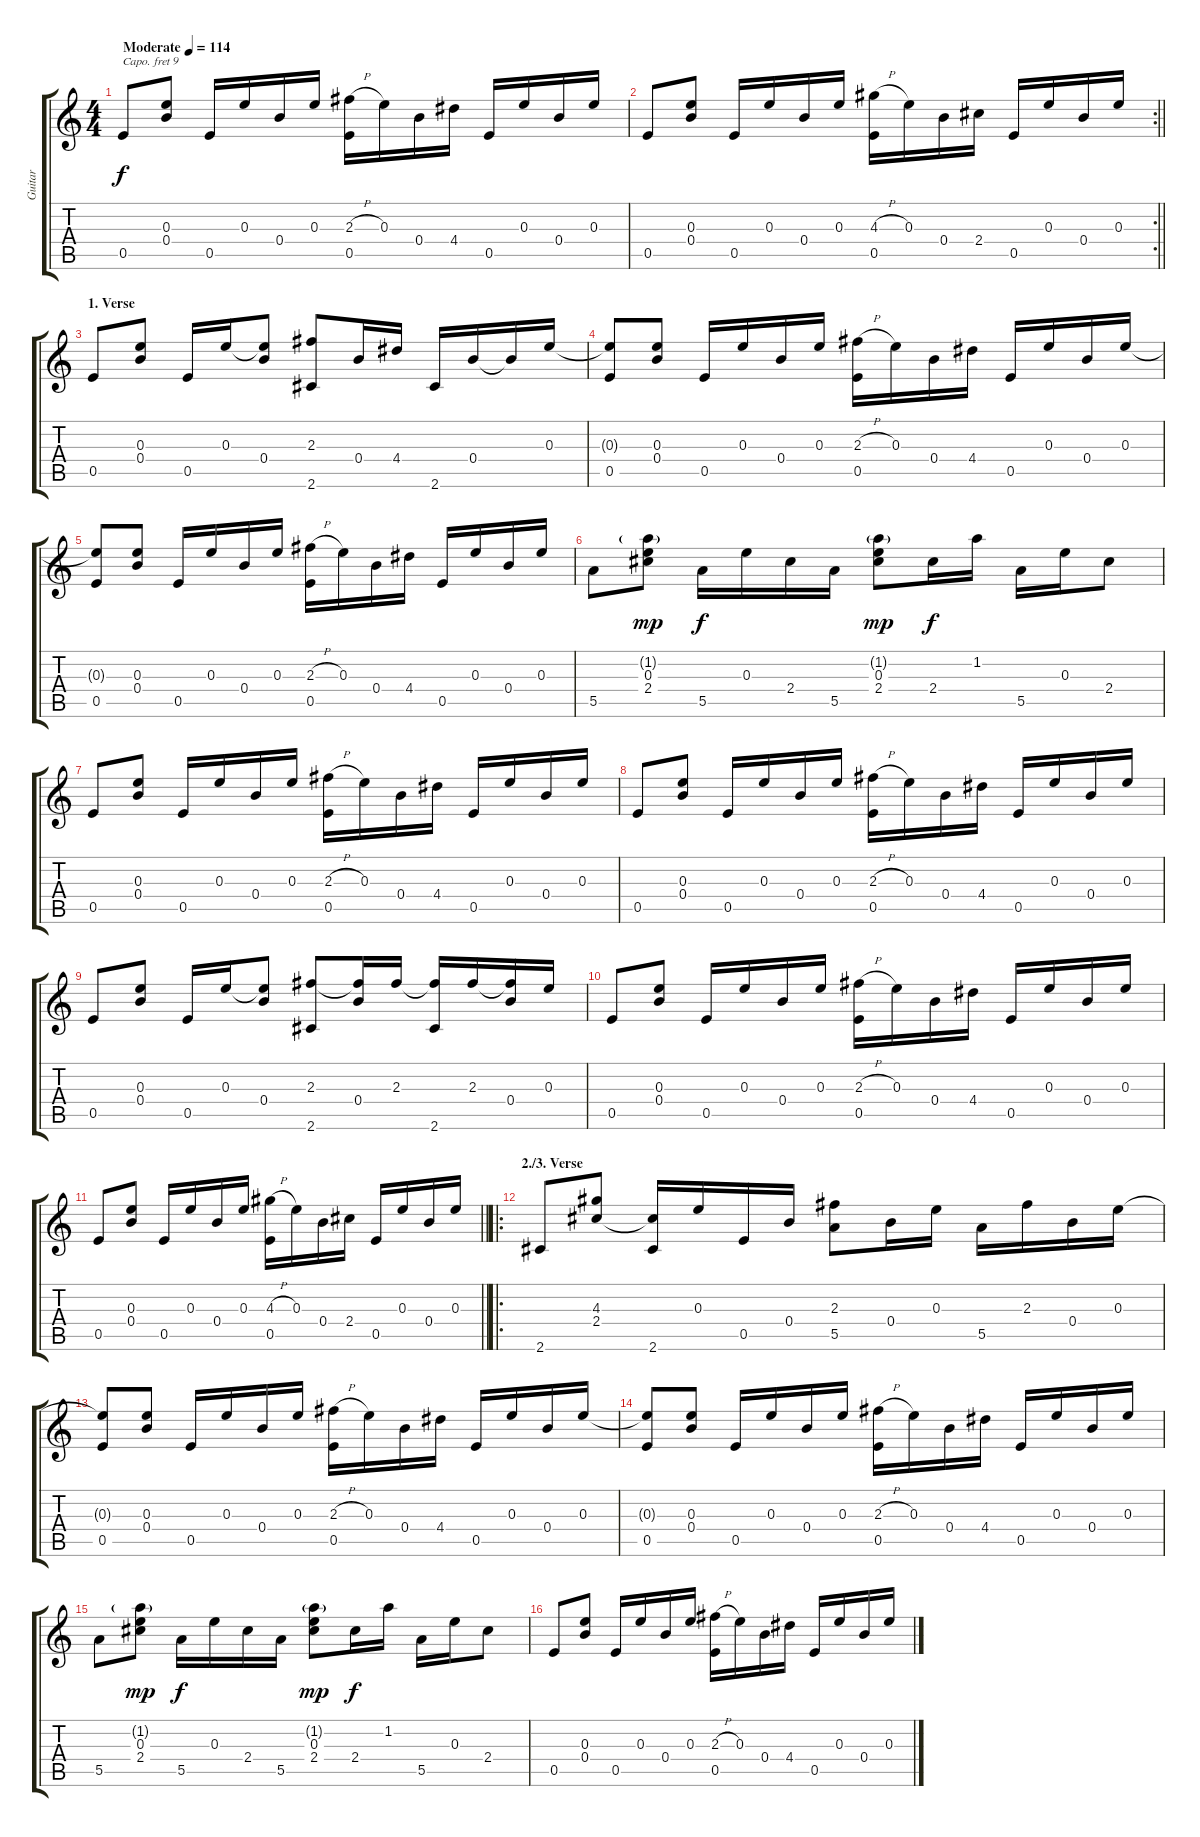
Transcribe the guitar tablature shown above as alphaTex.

\track ("Guitar" "Guitar") {instrument acousticguitarsteel bank 127}
\staff {score tabs}
\capo 9
\tuning (D4 B3 G3 D3 G2 D2) {hide}
\ts (4 4)
\tempo (114 "Moderate")
\clef g2
\ks c
0.5.8{dy f instrument acousticguitarsteel} (0.3 0.4).8 0.5.16 0.3.16 0.4.16 0.3.16 (2.3{h} 0.5).16 0.3.16 0.4.16 4.4.16 0.5.16 0.3.16 0.4.16 0.3.16 |
\rc 2
\barLineRight lightlight
0.5.8 (0.3 0.4).8 0.5.16 0.3.16 0.4.16 0.3.16 (4.3{h} 0.5).16 0.3.16 0.4.16 2.4.16 0.5.16 0.3.16 0.4.16 0.3.16 |
\section ("" "1. Verse")
0.5.8 (0.3 0.4).8 0.5.16 0.3.16 (0.3{t} 0.4).8 (2.3 2.6).8 0.4.16 4.4.16 2.6.16 0.4.16 0.4{t}.16 0.3.16 |
(0.3{t} 0.5).8 (0.3 0.4).8 0.5.16 0.3.16 0.4.16 0.3.16 (2.3{h} 0.5).16 0.3.16 0.4.16 4.4.16 0.5.16 0.3.16 0.4.16 0.3.16 |
(0.3{t} 0.5).8 (0.3 0.4).8 0.5.16 0.3.16 0.4.16 0.3.16 (2.3{h} 0.5).16 0.3.16 0.4.16 4.4.16 0.5.16 0.3.16 0.4.16 0.3.16 |
5.5.8 (1.2{g} 0.3 2.4).8{dy mp} 5.5.16{dy f} 0.3.16 2.4.16 5.5.16 (1.2{g} 0.3 2.4).8{dy mp} 2.4.16{dy f} 1.2.16 5.5.16 0.3.16 2.4.8 |
0.5.8 (0.3 0.4).8 0.5.16 0.3.16 0.4.16 0.3.16 (2.3{h} 0.5).16 0.3.16 0.4.16 4.4.16 0.5.16 0.3.16 0.4.16 0.3.16 |
0.5.8 (0.3 0.4).8 0.5.16 0.3.16 0.4.16 0.3.16 (2.3{h} 0.5).16 0.3.16 0.4.16 4.4.16 0.5.16 0.3.16 0.4.16 0.3.16 |
0.5.8 (0.3 0.4).8 0.5.16 0.3.16 (0.3{t} 0.4).8 (2.3 2.6).8 (2.3{t} 0.4).16 2.3.16 (2.3{t} 2.6).16 2.3.16 (2.3{t} 0.4).16 0.3.16 |
0.5.8 (0.3 0.4).8 0.5.16 0.3.16 0.4.16 0.3.16 (2.3{h} 0.5).16 0.3.16 0.4.16 4.4.16 0.5.16 0.3.16 0.4.16 0.3.16 |
\barLineRight lightlight
0.5.8 (0.3 0.4).8 0.5.16 0.3.16 0.4.16 0.3.16 (4.3{h} 0.5).16 0.3.16 0.4.16 2.4.16 0.5.16 0.3.16 0.4.16 0.3.16 |
\ro
\section ("" "2./3. Verse")
2.6.8 (4.3 2.4).8 (2.4{t} 2.6).16 0.3.16 0.5.16 0.4.16 (2.3 5.5).8 0.4.16 0.3.16 5.5.16 2.3.16 0.4.16 0.3.16 |
(0.3{t} 0.5).8 (0.3 0.4).8 0.5.16 0.3.16 0.4.16 0.3.16 (2.3{h} 0.5).16 0.3.16 0.4.16 4.4.16 0.5.16 0.3.16 0.4.16 0.3.16 |
(0.3{t} 0.5).8 (0.3 0.4).8 0.5.16 0.3.16 0.4.16 0.3.16 (2.3{h} 0.5).16 0.3.16 0.4.16 4.4.16 0.5.16 0.3.16 0.4.16 0.3.16 |
5.5.8 (1.2{g} 0.3 2.4).8{dy mp} 5.5.16{dy f} 0.3.16 2.4.16 5.5.16 (1.2{g} 0.3 2.4).8{dy mp} 2.4.16{dy f} 1.2.16 5.5.16 0.3.16 2.4.8 |
0.5.8 (0.3 0.4).8 0.5.16 0.3.16 0.4.16 0.3.16 (2.3{h} 0.5).16 0.3.16 0.4.16 4.4.16 0.5.16 0.3.16 0.4.16 0.3.16
